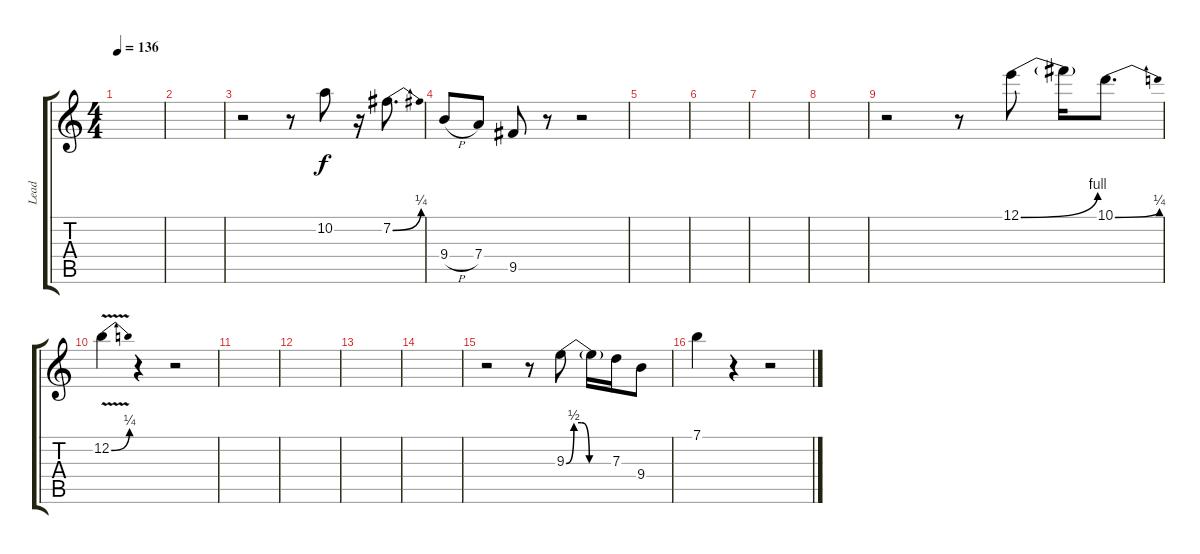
\track ("Lead" "Lead") {instrument distortionguitar}
\staff {score tabs}
\tuning (E4 B3 G3 D3 A2 E2) {hide}
\ts (4 4)
\tempo 136
\clef g2
\ks c
|
|
r.2 r.8 10.2.8 r.16 7.2{be (bend 0 0 60 1)}.8{d} |
9.4{h}.8 7.4.8 9.5.8 r.8 r.2 |
|
|
|
|
r.2 r.8 12.1{be (bend 0 0 60 4)}.8 12.1{t}.16 10.1{be (bend 0 0 60 1)}.8{d} |
12.2{be (bend 0 0 60 1) v}.4 r.4 r.2 |
|
|
|
|
r.2 r.8 9.3{be (custom 0 0 10 2 20 2 30 0 60 0)}.8 9.3{t}.16 7.3.16 9.4.8 |
7.1.4 r.4 r.2
